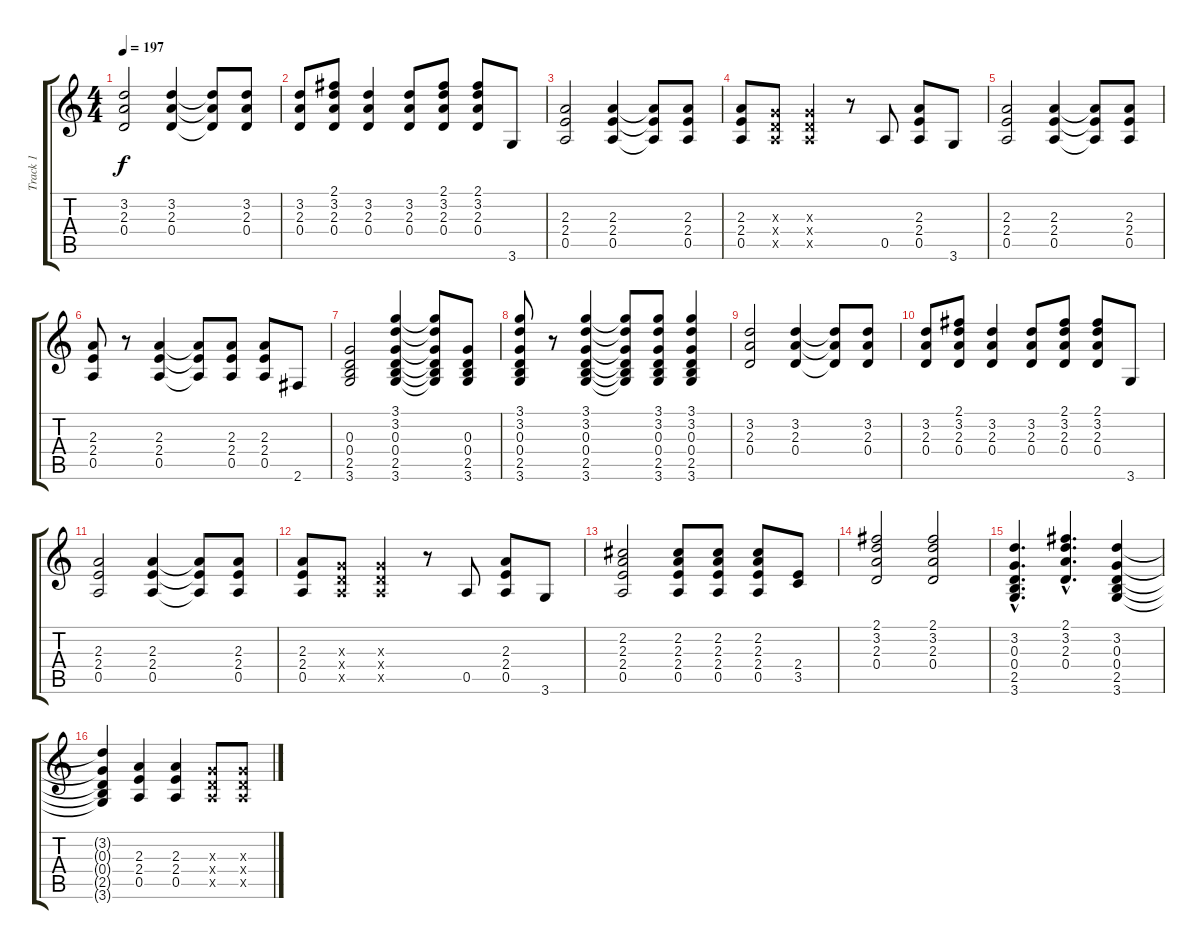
\track ("Track 1" "Track 1") {instrument distortionguitar}
\staff {score tabs}
\tuning (E4 B3 G3 D3 A2 E2) {hide}
\ts (4 4)
\tempo 197
\clef g2
\ks c
(3.2 2.3 0.4).2{dy f} (3.2 2.3 0.4).4 (3.2{t} 2.3{t} 0.4{t}).8 (3.2 2.3 0.4).8 |
(3.2 2.3 0.4).8 (2.1 3.2 2.3 0.4).8 (3.2 2.3 0.4).4 (3.2 2.3 0.4).8 (2.1 3.2 2.3 0.4).8 (2.1 3.2 2.3 0.4).8 3.6.8 |
(2.3 2.4 0.5).2 (2.3 2.4 0.5).4 (2.3{t} 2.4{t} 0.5{t}).8 (2.3 2.4 0.5).8 |
(2.3 2.4 0.5).8 (0.3{x} 0.4{x} 0.5{x}).8 (0.3{x} 0.4{x} 0.5{x}).4 r.8 0.5.8 (2.3 2.4 0.5).8 3.6.8 |
(2.3 2.4 0.5).2 (2.3 2.4 0.5).4 (2.3{t} 2.4{t} 0.5{t}).8 (2.3 2.4 0.5).8 |
(2.3 2.4 0.5).8 r.8 (2.3 2.4 0.5).4 (2.3{t} 2.4{t} 0.5{t}).8 (2.3 2.4 0.5).8 (2.3 2.4 0.5).8 2.6.8 |
(0.3 0.4 2.5 3.6).2 (3.1 3.2 0.3 0.4 2.5 3.6).4 (3.1{t} 3.2{t} 0.3{t} 0.4{t} 2.5{t} 3.6{t}).8 (0.3 0.4 2.5 3.6).8 |
(3.1 3.2 0.3 0.4 2.5 3.6).8 r.8 (3.1 3.2 0.3 0.4 2.5 3.6).4 (3.1{t} 3.2{t} 0.3{t} 0.4{t} 2.5{t} 3.6{t}).8 (3.1 3.2 0.3 0.4 2.5 3.6).8 (3.1 3.2 0.3 0.4 2.5 3.6).4 |
(3.2 2.3 0.4).2 (3.2 2.3 0.4).4 (3.2{t} 2.3{t} 0.4{t}).8 (3.2 2.3 0.4).8 |
(3.2 2.3 0.4).8 (2.1 3.2 2.3 0.4).8 (3.2 2.3 0.4).4 (3.2 2.3 0.4).8 (2.1 3.2 2.3 0.4).8 (2.1 3.2 2.3 0.4).8 3.6.8 |
(2.3 2.4 0.5).2 (2.3 2.4 0.5).4 (2.3{t} 2.4{t} 0.5{t}).8 (2.3 2.4 0.5).8 |
(2.3 2.4 0.5).8 (0.3{x} 0.4{x} 0.5{x}).8 (0.3{x} 0.4{x} 0.5{x}).4 r.8 0.5.8 (2.3 2.4 0.5).8 3.6.8 |
(2.2 2.3 2.4 0.5).2 (2.2 2.3 2.4 0.5).8 (2.2 2.3 2.4 0.5).8 (2.2 2.3 2.4 0.5).8 (2.4 3.5).8 |
(2.1 3.2 2.3 0.4).2 (2.1 3.2 2.3 0.4).2 |
(3.2{hac} 0.3{hac} 0.4{hac} 2.5{hac} 3.6{hac}).4{d} (2.1{hac} 3.2{hac} 2.3{hac} 0.4{hac}).4{d} (3.2 0.3 0.4 2.5 3.6).4 |
(3.2{t} 0.3{t} 0.4{t} 2.5{t} 3.6{t}).4 (2.3 2.4 0.5).4 (2.3 2.4 0.5).4 (0.3{x} 0.4{x} 0.5{x}).8 (0.3{x} 0.4{x} 0.5{x}).8
